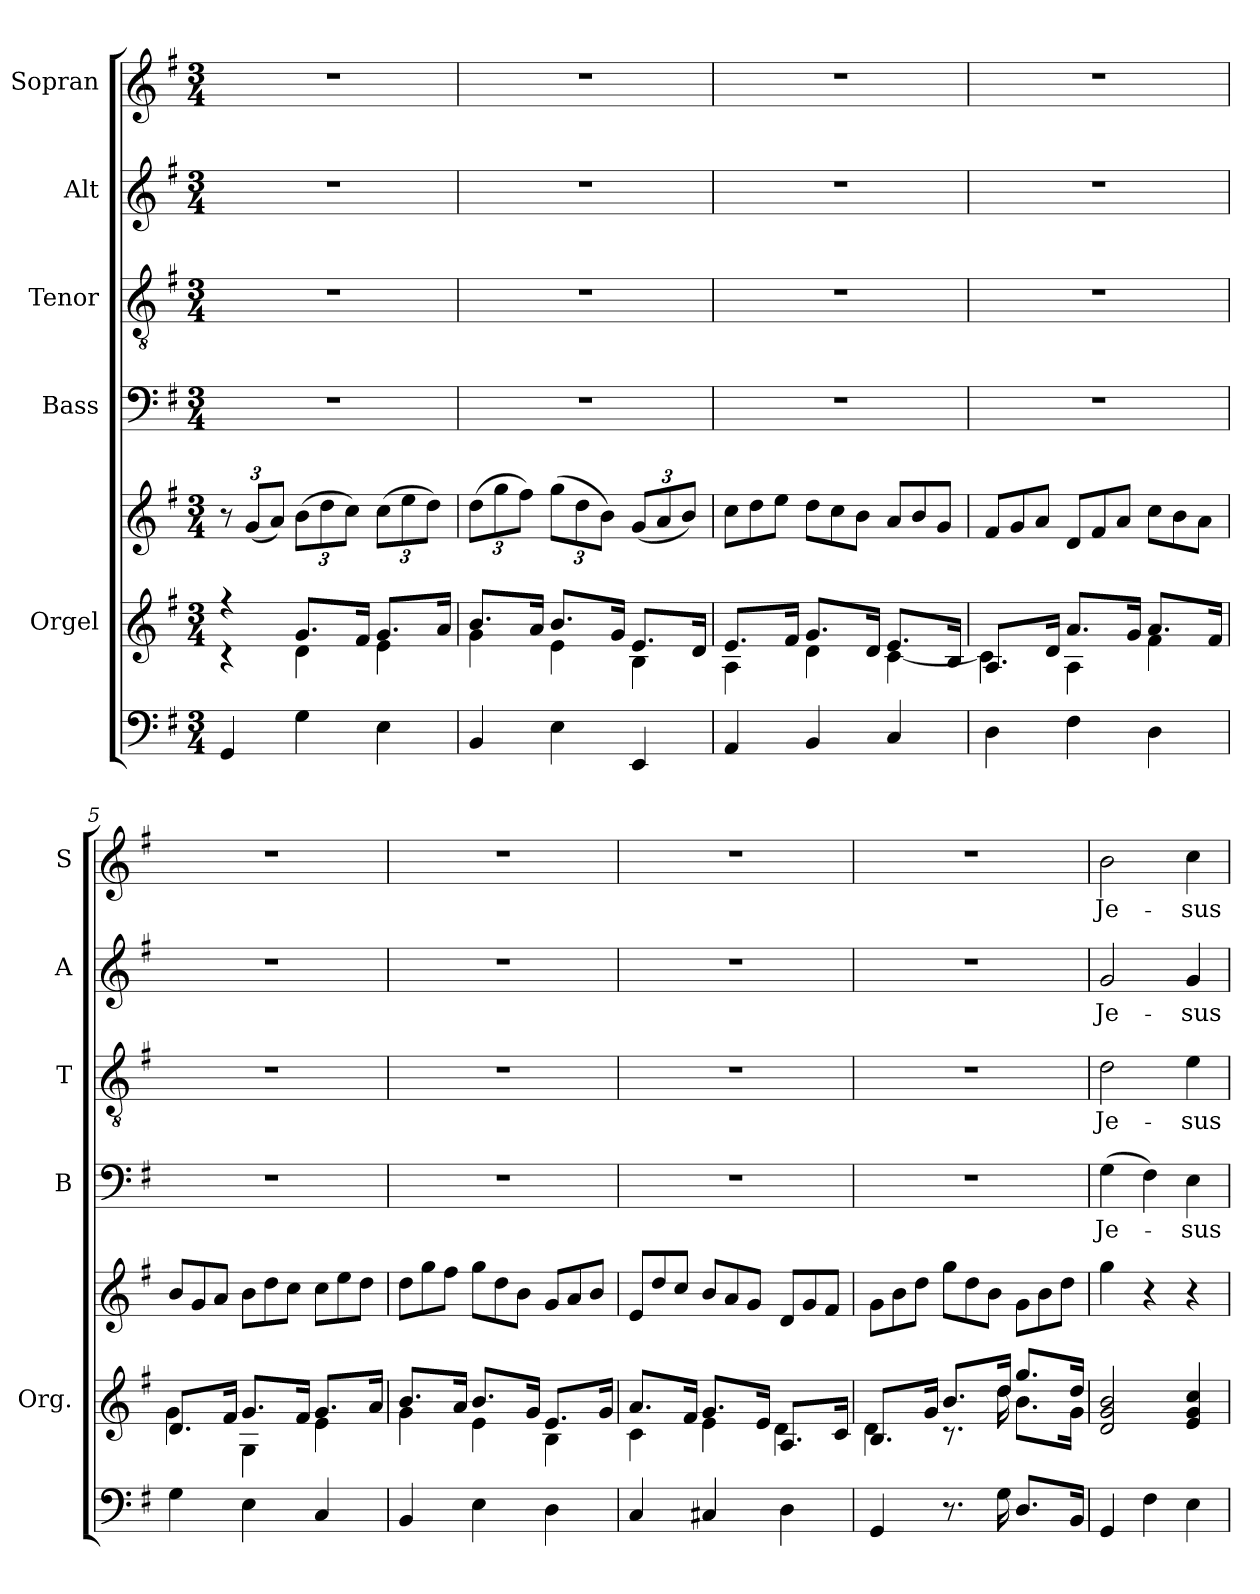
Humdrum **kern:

**kern	**kern	**kern	**kern	**text	**kern	**text	**kern	**text	**kern	**text
*part6	*part5	*part5	*part4	*part4	*part3	*part3	*part2	*part2	*part1	*part1
*staff7	*staff6	*staff5	*staff4	*staff4	*staff3	*staff3	*staff2	*staff2	*staff1	*staff1
*	*I"Orgel	*	*I"Bass	*	*I"Tenor	*	*I"Alt	*	*I"Sopran	*
*	*I'Org.	*	*I'B	*	*I'T	*	*I'A	*	*I'S	*
*clefF4	*clefG2	*clefG2	*clefF4	*	*clefGv2	*	*clefG2	*	*clefG2	*
*ITrd7c12	*	*	*	*	*	*	*	*	*	*
*k[f#]	*k[f#]	*k[f#]	*k[f#]	*	*k[f#]	*	*k[f#]	*	*k[f#]	*
*G:	*G:	*G:	*G:	*	*G:	*	*G:	*	*G:	*
*M3/4	*M3/4	*M3/4	*M3/4	*	*M3/4	*	*M3/4	*	*M3/4	*
=1	=1	=1	=1	=1	=1	=1	=1	=1	=1	=1
*	*^	*	*	*	*	*	*	*	*	*
*	*	*	*Xbrackettup	*	*	*	*	*	*	*	*
4GGG/	4r	4r	12r	2.r	.	2.r	.	2.r	.	2.r	.
.	.	.	(<12g/L	.	.	.	.	.	.	.	.
.	.	.	12a/J)	.	.	.	.	.	.	.	.
4GG\	8.g/L	4d\	(>12b\L	.	.	.	.	.	.	.	.
.	.	.	12dd\	.	.	.	.	.	.	.	.
.	.	.	12cc\J)	.	.	.	.	.	.	.	.
.	16f#/Jk	.	.	.	.	.	.	.	.	.	.
4EE\	8.g/L	4e\	(>12cc\L	.	.	.	.	.	.	.	.
.	.	.	12ee\	.	.	.	.	.	.	.	.
.	.	.	12dd\J)	.	.	.	.	.	.	.	.
.	16a/Jk	.	.	.	.	.	.	.	.	.	.
=2	=2	=2	=2	=2	=2	=2	=2	=2	=2	=2	=2
4BBB/	8.b/L	4g\	(>12dd\L	2.r	.	2.r	.	2.r	.	2.r	.
.	.	.	12gg\	.	.	.	.	.	.	.	.
.	.	.	12ff#\J)	.	.	.	.	.	.	.	.
.	16a/Jk	.	.	.	.	.	.	.	.	.	.
4EE\	8.b/L	4e\	(>12gg\L	.	.	.	.	.	.	.	.
.	.	.	12dd\	.	.	.	.	.	.	.	.
.	.	.	12b\J)	.	.	.	.	.	.	.	.
.	16g/Jk	.	.	.	.	.	.	.	.	.	.
4EEE/	8.e/L	4B\	(<12g/L	.	.	.	.	.	.	.	.
.	.	.	12a/	.	.	.	.	.	.	.	.
.	.	.	12b/J)	.	.	.	.	.	.	.	.
.	16d/Jk	.	.	.	.	.	.	.	.	.	.
=3	=3	=3	=3	=3	=3	=3	=3	=3	=3	=3	=3
*	*	*	*Xtuplet	*	*	*	*	*	*	*	*
4AAA/	8.e/L	4A\	12cc\L	2.r	.	2.r	.	2.r	.	2.r	.
.	.	.	12dd\	.	.	.	.	.	.	.	.
.	.	.	12ee\J	.	.	.	.	.	.	.	.
.	16f#/Jk	.	.	.	.	.	.	.	.	.	.
4BBB/	8.g/L	4d\	12dd\L	.	.	.	.	.	.	.	.
.	.	.	12cc\	.	.	.	.	.	.	.	.
.	.	.	12b\J	.	.	.	.	.	.	.	.
.	16d/Jk	.	.	.	.	.	.	.	.	.	.
4CC/	8.e/L	[<4c\	12a/L	.	.	.	.	.	.	.	.
.	.	.	12b/	.	.	.	.	.	.	.	.
.	.	.	12g/J	.	.	.	.	.	.	.	.
.	16B/Jk	.	.	.	.	.	.	.	.	.	.
=4	=4	=4	=4	=4	=4	=4	=4	=4	=4	=4	=4
4DD\	8.A/L	4c\]	12f#/L	2.r	.	2.r	.	2.r	.	2.r	.
.	.	.	12g/	.	.	.	.	.	.	.	.
.	.	.	12a/J	.	.	.	.	.	.	.	.
.	16d/Jk	.	.	.	.	.	.	.	.	.	.
4FF#\	8.a/L	4A\	12d/L	.	.	.	.	.	.	.	.
.	.	.	12f#/	.	.	.	.	.	.	.	.
.	.	.	12a/J	.	.	.	.	.	.	.	.
.	16g/Jk	.	.	.	.	.	.	.	.	.	.
4DD\	8.a/L	4f#\	12cc\L	.	.	.	.	.	.	.	.
.	.	.	12b\	.	.	.	.	.	.	.	.
.	.	.	12a\J	.	.	.	.	.	.	.	.
.	16f#/Jk	.	.	.	.	.	.	.	.	.	.
=5	=5	=5	=5	=5	=5	=5	=5	=5	=5	=5	=5
4GG\	8.d/L	4g\	12b/L	2.r	.	2.r	.	2.r	.	2.r	.
.	.	.	12g/	.	.	.	.	.	.	.	.
.	.	.	12a/J	.	.	.	.	.	.	.	.
.	16f#/Jk	.	.	.	.	.	.	.	.	.	.
4EE\	8.g/L	4G\	12b\L	.	.	.	.	.	.	.	.
.	.	.	12dd\	.	.	.	.	.	.	.	.
.	.	.	12cc\J	.	.	.	.	.	.	.	.
.	16f#/Jk	.	.	.	.	.	.	.	.	.	.
4CC/	8.g/L	4e\	12cc\L	.	.	.	.	.	.	.	.
.	.	.	12ee\	.	.	.	.	.	.	.	.
.	.	.	12dd\J	.	.	.	.	.	.	.	.
.	16a/Jk	.	.	.	.	.	.	.	.	.	.
=6	=6	=6	=6	=6	=6	=6	=6	=6	=6	=6	=6
4BBB/	8.b/L	4g\	12dd\L	2.r	.	2.r	.	2.r	.	2.r	.
.	.	.	12gg\	.	.	.	.	.	.	.	.
.	.	.	12ff#\J	.	.	.	.	.	.	.	.
.	16a/Jk	.	.	.	.	.	.	.	.	.	.
4EE\	8.b/L	4e\	12gg\L	.	.	.	.	.	.	.	.
.	.	.	12dd\	.	.	.	.	.	.	.	.
.	.	.	12b\J	.	.	.	.	.	.	.	.
.	16g/Jk	.	.	.	.	.	.	.	.	.	.
4DD\	8.e/L	4B\	12g/L	.	.	.	.	.	.	.	.
.	.	.	12a/	.	.	.	.	.	.	.	.
.	.	.	12b/J	.	.	.	.	.	.	.	.
.	16g/Jk	.	.	.	.	.	.	.	.	.	.
!!LO:LB:g=z
=7	=7	=7	=7	=7	=7	=7	=7	=7	=7	=7	=7
4CC/	8.a/L	4c\	12e/L	2.r	.	2.r	.	2.r	.	2.r	.
.	.	.	12dd/	.	.	.	.	.	.	.	.
.	.	.	12cc/J	.	.	.	.	.	.	.	.
.	16f#/Jk	.	.	.	.	.	.	.	.	.	.
4CC#X/	8.g/L	4e\	12b/L	.	.	.	.	.	.	.	.
.	.	.	12a/	.	.	.	.	.	.	.	.
.	.	.	12g/J	.	.	.	.	.	.	.	.
.	16e/Jk	.	.	.	.	.	.	.	.	.	.
4DD\	8.A/L	4d\	12d/L	.	.	.	.	.	.	.	.
.	.	.	12g/	.	.	.	.	.	.	.	.
.	.	.	12f#/J	.	.	.	.	.	.	.	.
.	16c/Jk	.	.	.	.	.	.	.	.	.	.
=8	=8	=8	=8	=8	=8	=8	=8	=8	=8	=8	=8
4GGG/	8.B/L	4d\	12g\L	2.r	.	2.r	.	2.r	.	2.r	.
.	.	.	12b\	.	.	.	.	.	.	.	.
.	.	.	12dd\J	.	.	.	.	.	.	.	.
.	16g/Jk	.	.	.	.	.	.	.	.	.	.
8.r	8.b/L	8.rc	12gg\L	.	.	.	.	.	.	.	.
.	.	.	12dd\	.	.	.	.	.	.	.	.
.	.	.	12b\J	.	.	.	.	.	.	.	.
16GG\	16dd/Jk	16dd\	.	.	.	.	.	.	.	.	.
8.DD/L	8.gg/L	8.b\L	12g\L	.	.	.	.	.	.	.	.
.	.	.	12b\	.	.	.	.	.	.	.	.
.	.	.	12dd\J	.	.	.	.	.	.	.	.
16BBB/Jk	16dd/Jk	16g\Jk	.	.	.	.	.	.	.	.	.
=9	=9	=9	=9	=9	=9	=9	=9	=9	=9	=9	=9
!	!	!	!	!	!LO:LY:b	!	!LO:LY:b	!	!LO:LY:b	!	!LO:LY:b
*	*v	*v	*	*	*	*	*	*	*	*	*
4GGG/	2d/ 2g/ 2b/	4gg\	(>4G\	Je-	2d\	Je-	2g/	Je-	2b\	Je-
4FF#\	.	4r	4F#\)	.	.	.	.	.	.	.
!	!	!	!	!LO:LY:b	!	!LO:LY:b	!	!LO:LY:b	!	!LO:LY:b
4EE\	4e/ 4g/ 4cc/	4r	4E\	-sus	4e\	-sus	4g/	-sus	4cc\	-sus
=	=	=	=	=	=	=	=	=	=	=
*-	*-	*-	*-	*-	*-	*-	*-	*-	*-	*-
